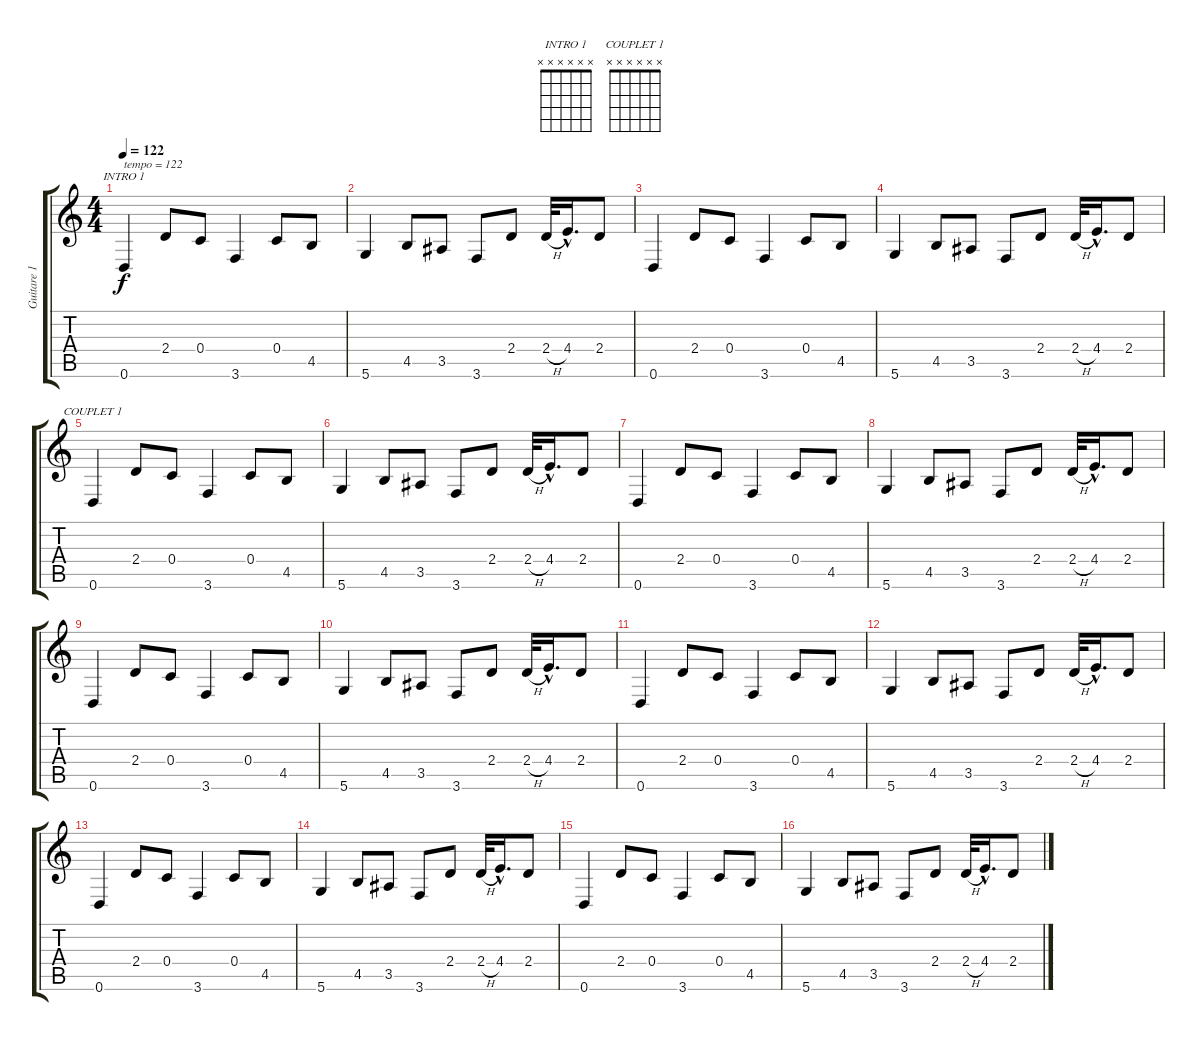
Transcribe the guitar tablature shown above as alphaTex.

\track ("Guitare 1" "Guitare 1") {instrument electricguitarclean}
\staff {score tabs}
\tuning (D4 A3 F3 C3 G2 D2) {hide}
\chord ("INTRO 1" x x x x x x) {firstfret 0}
\chord ("COUPLET 1" x x x x x x) {firstfret 0}
\ts (4 4)
\tempo 122
\clef g2
\ks c
0.6.4{ch "INTRO 1" txt "tempo = 122" dy f instrument electricguitarclean} 2.4.8 0.4.8 3.6.4 0.4.8 4.5.8 |
5.6.4 4.5.8 3.5.8 3.6.8 2.4.8 2.4{h}.32 4.4{hac}.16{d} 2.4.8 |
0.6.4 2.4.8 0.4.8 3.6.4 0.4.8 4.5.8 |
5.6.4 4.5.8 3.5.8 3.6.8 2.4.8 2.4{h}.32 4.4{hac}.16{d} 2.4.8 |
0.6.4{ch "COUPLET 1"} 2.4.8 0.4.8 3.6.4 0.4.8 4.5.8 |
5.6.4 4.5.8 3.5.8 3.6.8 2.4.8 2.4{h}.32 4.4{hac}.16{d} 2.4.8 |
0.6.4 2.4.8 0.4.8 3.6.4 0.4.8 4.5.8 |
5.6.4 4.5.8 3.5.8 3.6.8 2.4.8 2.4{h}.32 4.4{hac}.16{d} 2.4.8 |
0.6.4 2.4.8 0.4.8 3.6.4 0.4.8 4.5.8 |
5.6.4 4.5.8 3.5.8 3.6.8 2.4.8 2.4{h}.32 4.4{hac}.16{d} 2.4.8 |
0.6.4 2.4.8 0.4.8 3.6.4 0.4.8 4.5.8 |
5.6.4 4.5.8 3.5.8 3.6.8 2.4.8 2.4{h}.32 4.4{hac}.16{d} 2.4.8 |
0.6.4 2.4.8 0.4.8 3.6.4 0.4.8 4.5.8 |
5.6.4 4.5.8 3.5.8 3.6.8 2.4.8 2.4{h}.32 4.4{hac}.16{d} 2.4.8 |
0.6.4 2.4.8 0.4.8 3.6.4 0.4.8 4.5.8 |
5.6.4 4.5.8 3.5.8 3.6.8 2.4.8 2.4{h}.32 4.4{hac}.16{d} 2.4.8
